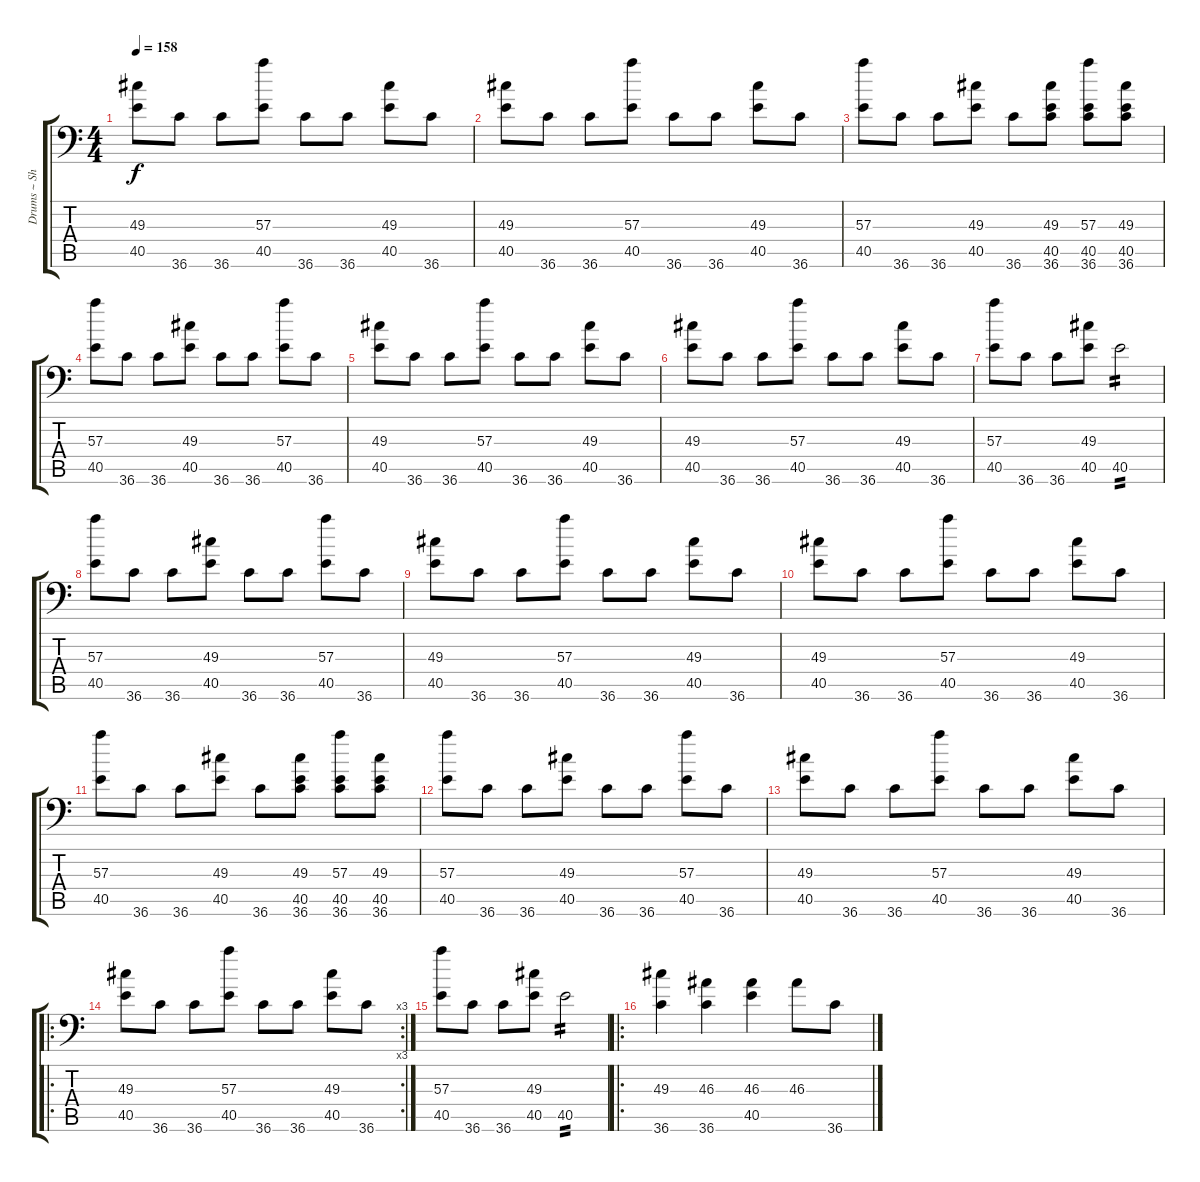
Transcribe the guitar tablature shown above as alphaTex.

\track ("Drums ~ Shannon" "Drums ~ Sh") {instrument acousticgrandpiano}
\staff {score tabs}
\tuning (C-1 C-1 C-1 C-1 C-1 C-1) {hide}
\ts (4 4)
\tempo 158
\clef f4
\ks c
(49.3 40.5).8{dy f} 36.6.8 36.6.8 (57.3 40.5).8 36.6.8 36.6.8 (49.3 40.5).8 36.6.8 |
(49.3 40.5).8 36.6.8 36.6.8 (57.3 40.5).8 36.6.8 36.6.8 (49.3 40.5).8 36.6.8 |
(57.3 40.5).8 36.6.8 36.6.8 (49.3 40.5).8 36.6.8 (49.3 40.5 36.6).8 (57.3 40.5 36.6).8 (49.3 40.5 36.6).8 |
(57.3 40.5).8 36.6.8 36.6.8 (49.3 40.5).8 36.6.8 36.6.8 (57.3 40.5).8 36.6.8 |
(49.3 40.5).8 36.6.8 36.6.8 (57.3 40.5).8 36.6.8 36.6.8 (49.3 40.5).8 36.6.8 |
(49.3 40.5).8 36.6.8 36.6.8 (57.3 40.5).8 36.6.8 36.6.8 (49.3 40.5).8 36.6.8 |
(57.3 40.5).8 36.6.8 36.6.8 (49.3 40.5).8 40.5.2{tp 2} |
(57.3 40.5).8 36.6.8 36.6.8 (49.3 40.5).8 36.6.8 36.6.8 (57.3 40.5).8 36.6.8 |
(49.3 40.5).8 36.6.8 36.6.8 (57.3 40.5).8 36.6.8 36.6.8 (49.3 40.5).8 36.6.8 |
(49.3 40.5).8 36.6.8 36.6.8 (57.3 40.5).8 36.6.8 36.6.8 (49.3 40.5).8 36.6.8 |
(57.3 40.5).8 36.6.8 36.6.8 (49.3 40.5).8 36.6.8 (49.3 40.5 36.6).8 (57.3 40.5 36.6).8 (49.3 40.5 36.6).8 |
(57.3 40.5).8 36.6.8 36.6.8 (49.3 40.5).8 36.6.8 36.6.8 (57.3 40.5).8 36.6.8 |
(49.3 40.5).8 36.6.8 36.6.8 (57.3 40.5).8 36.6.8 36.6.8 (49.3 40.5).8 36.6.8 |
\ro
\rc 3
(49.3 40.5).8 36.6.8 36.6.8 (57.3 40.5).8 36.6.8 36.6.8 (49.3 40.5).8 36.6.8 |
(57.3 40.5).8 36.6.8 36.6.8 (49.3 40.5).8 40.5.2{tp 2} |
\ro
(49.3 36.6).4 (46.3 36.6).4 (46.3 40.5).4 46.3.8 36.6.8
